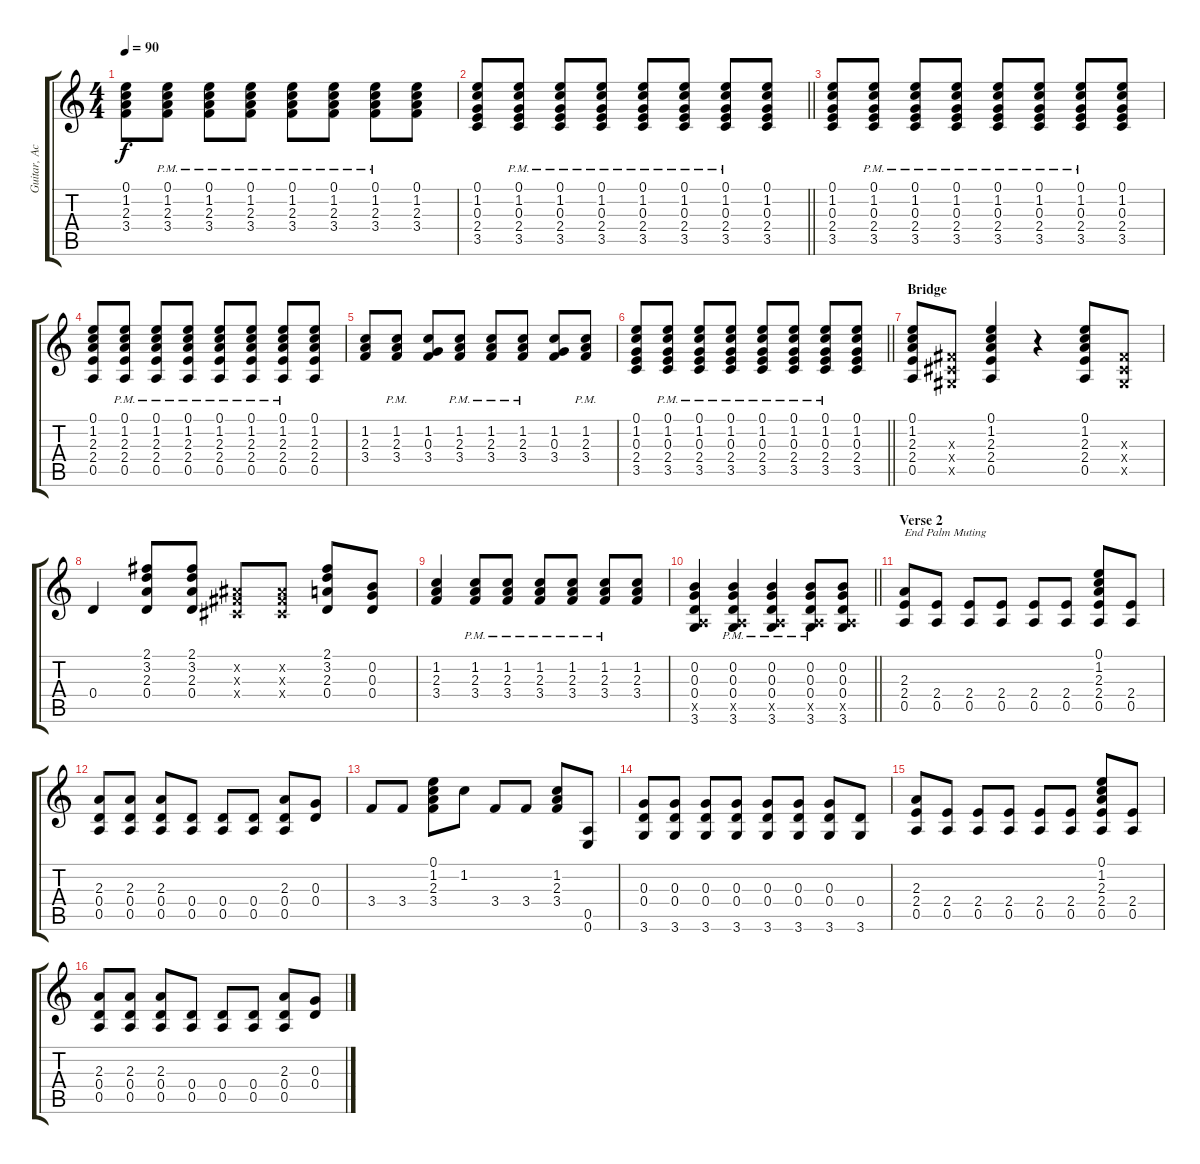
\track ("Guitar, Acoustic" "Guitar, Ac") {instrument acousticguitarsteel}
\staff {score tabs}
\tuning (E4 B3 G3 D3 A2 E2) {hide}
\ts (4 4)
\tempo 90
\clef g2
\ks c
(0.1 1.2 2.3 3.4).8{dy f} (0.1{pm} 1.2{pm} 2.3{pm} 3.4{pm}).8 (0.1{pm} 1.2{pm} 2.3{pm} 3.4{pm}).8 (0.1{pm} 1.2{pm} 2.3{pm} 3.4{pm}).8 (0.1{pm} 1.2{pm} 2.3{pm} 3.4{pm}).8 (0.1{pm} 1.2{pm} 2.3{pm} 3.4{pm}).8 (0.1{pm} 1.2{pm} 2.3{pm} 3.4{pm}).8 (0.1 1.2 2.3 3.4).8 |
\barLineRight lightlight
(0.1 1.2 0.3 2.4 3.5).8 (0.1{pm} 1.2{pm} 0.3{pm} 2.4{pm} 3.5{pm}).8 (0.1{pm} 1.2{pm} 0.3{pm} 2.4{pm} 3.5{pm}).8 (0.1{pm} 1.2{pm} 0.3{pm} 2.4{pm} 3.5{pm}).8 (0.1{pm} 1.2{pm} 0.3{pm} 2.4{pm} 3.5{pm}).8 (0.1{pm} 1.2{pm} 0.3{pm} 2.4{pm} 3.5{pm}).8 (0.1{pm} 1.2{pm} 0.3{pm} 2.4{pm} 3.5{pm}).8 (0.1 1.2 0.3 2.4 3.5).8 |
(0.1 1.2 0.3 2.4 3.5).8 (0.1{pm} 1.2{pm} 0.3{pm} 2.4{pm} 3.5{pm}).8 (0.1{pm} 1.2{pm} 0.3{pm} 2.4{pm} 3.5{pm}).8 (0.1{pm} 1.2{pm} 0.3{pm} 2.4{pm} 3.5{pm}).8 (0.1{pm} 1.2{pm} 0.3{pm} 2.4{pm} 3.5{pm}).8 (0.1{pm} 1.2{pm} 0.3{pm} 2.4{pm} 3.5{pm}).8 (0.1{pm} 1.2{pm} 0.3{pm} 2.4{pm} 3.5{pm}).8 (0.1 1.2 0.3 2.4 3.5).8 |
(0.1 1.2 2.3 2.4 0.5).8 (0.1{pm} 1.2{pm} 2.3{pm} 2.4{pm} 0.5{pm}).8 (0.1{pm} 1.2{pm} 2.3{pm} 2.4{pm} 0.5{pm}).8 (0.1{pm} 1.2{pm} 2.3{pm} 2.4{pm} 0.5{pm}).8 (0.1{pm} 1.2{pm} 2.3{pm} 2.4{pm} 0.5{pm}).8 (0.1{pm} 1.2{pm} 2.3{pm} 2.4{pm} 0.5{pm}).8 (0.1{pm} 1.2{pm} 2.3{pm} 2.4{pm} 0.5{pm}).8 (0.1 1.2 2.3 2.4 0.5).8 |
(1.2 2.3 3.4).8 (1.2{pm} 2.3{pm} 3.4{pm}).8 (1.2 0.3 3.4).8 (1.2{pm} 2.3{pm} 3.4{pm}).8 (1.2{pm} 2.3{pm} 3.4{pm}).8 (1.2{pm} 2.3{pm} 3.4{pm}).8 (1.2 0.3 3.4).8 (1.2{pm} 2.3{pm} 3.4{pm}).8 |
\barLineRight lightlight
(0.1 1.2 0.3 2.4 3.5).8 (0.1{pm} 1.2{pm} 0.3{pm} 2.4{pm} 3.5{pm}).8 (0.1{pm} 1.2{pm} 0.3{pm} 2.4{pm} 3.5{pm}).8 (0.1{pm} 1.2{pm} 0.3{pm} 2.4{pm} 3.5{pm}).8 (0.1{pm} 1.2{pm} 0.3{pm} 2.4{pm} 3.5{pm}).8 (0.1{pm} 1.2{pm} 0.3{pm} 2.4{pm} 3.5{pm}).8 (0.1{pm} 1.2{pm} 0.3{pm} 2.4{pm} 3.5{pm}).8 (0.1 1.2 0.3 2.4 3.5).8 |
\section ("" "Bridge")
(0.1 1.2 2.3 2.4 0.5).8 (-1.3{x} -1.4{x} -1.5{x}).8 (0.1 1.2 2.3 2.4 0.5).4 r.4 (0.1 1.2 2.3 2.4 0.5).8 (-1.3{x} -1.4{x} -1.5{x}).8 |
0.4.4 (2.1 3.2 2.3 0.4).8 (2.1 3.2 2.3 0.4).8 (-1.2{x} -1.3{x} -1.4{x}).8 (-1.2{x} -1.3{x} -1.4{x}).8 (2.1 3.2 2.3 0.4).8 (0.2 0.3 0.4).8 |
(1.2 2.3 3.4).4 (1.2{pm} 2.3{pm} 3.4{pm}).8 (1.2{pm} 2.3{pm} 3.4{pm}).8 (1.2{pm} 2.3{pm} 3.4{pm}).8 (1.2{pm} 2.3{pm} 3.4{pm}).8 (1.2{pm} 2.3{pm} 3.4{pm}).8 (1.2 2.3 3.4).8 |
\barLineRight lightlight
(0.2 0.3 0.4 0.5{x} 3.6).4 (0.2{pm} 0.3{pm} 0.4{pm} 0.5{x} 3.6{pm}).4 (0.2{pm} 0.3{pm} 0.4{pm} 0.5{x} 3.6{pm}).4 (0.2{pm} 0.3{pm} 0.4{pm} 0.5{x} 3.6{pm}).8 (0.2 0.3 0.4 0.5{x} 3.6).8 |
\section ("" "Verse 2")
(2.3 2.4 0.5).8{txt "End Palm Muting"} (2.4 0.5).8 (2.4 0.5).8 (2.4 0.5).8 (2.4 0.5).8 (2.4 0.5).8 (0.1 1.2 2.3 2.4 0.5).8 (2.4 0.5).8 |
(2.3 0.4 0.5).8 (2.3 0.4 0.5).8 (2.3 0.4 0.5).8 (0.4 0.5).8 (0.4 0.5).8 (0.4 0.5).8 (2.3 0.4 0.5).8 (0.3 0.4).8 |
3.4.8 3.4.8 (0.1 1.2 2.3 3.4).8 1.2.8 3.4.8 3.4.8 (1.2 2.3 3.4).8 (0.5 0.6).8 |
(0.3 0.4 3.6).8 (0.3 0.4 3.6).8 (0.3 0.4 3.6).8 (0.3 0.4 3.6).8 (0.3 0.4 3.6).8 (0.3 0.4 3.6).8 (0.3 0.4 3.6).8 (0.4 3.6).8 |
(2.3 2.4 0.5).8 (2.4 0.5).8 (2.4 0.5).8 (2.4 0.5).8 (2.4 0.5).8 (2.4 0.5).8 (0.1 1.2 2.3 2.4 0.5).8 (2.4 0.5).8 |
(2.3 0.4 0.5).8 (2.3 0.4 0.5).8 (2.3 0.4 0.5).8 (0.4 0.5).8 (0.4 0.5).8 (0.4 0.5).8 (2.3 0.4 0.5).8 (0.3 0.4).8
